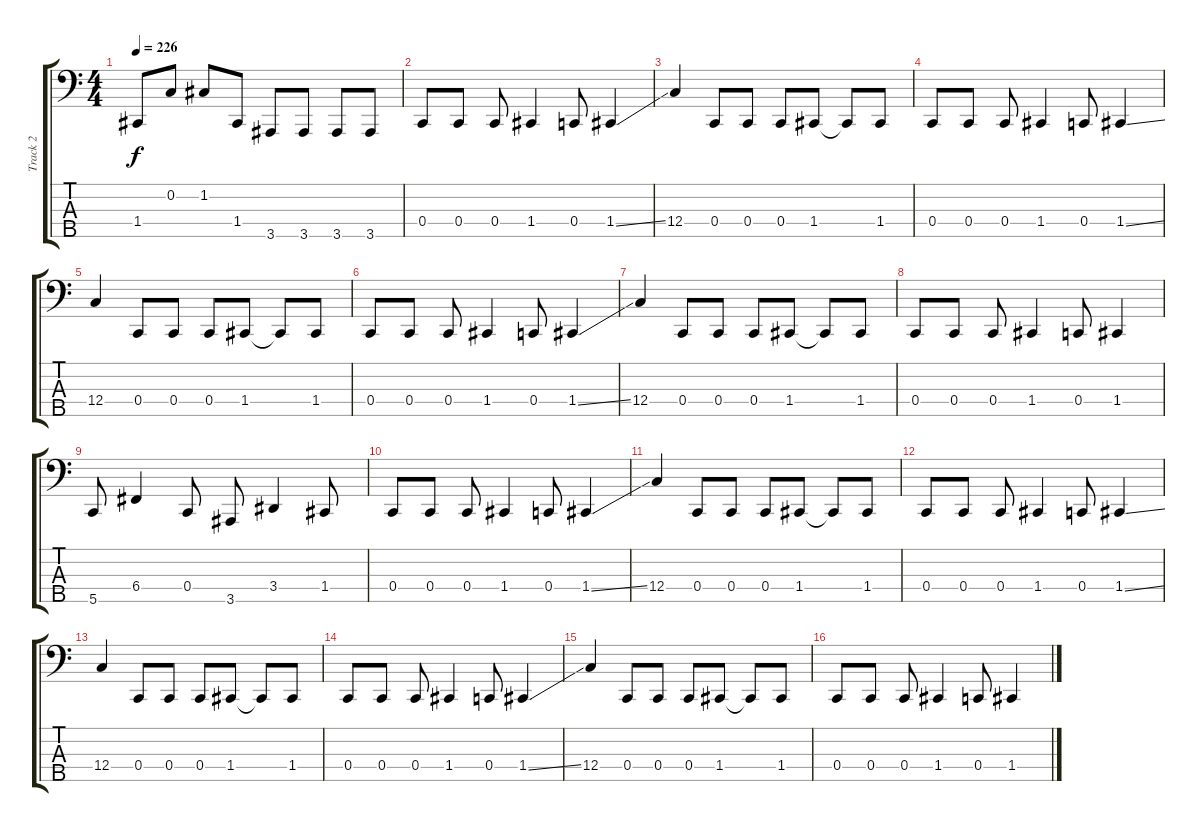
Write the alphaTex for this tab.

\track ("Track 2" "Track 2") {instrument electricbasspick}
\staff {score tabs}
\tuning (F2 C2 G1 C1 G0) {hide}
\ts (4 4)
\tempo 226
\clef f4
\ks c
1.4.8{dy f} 0.2.8 1.2.8 1.4.8 3.5.8 3.5.8 3.5.8 3.5.8 |
0.4.8 0.4.8 0.4.8 1.4.4 0.4.8 1.4{ss}.4 |
12.4.4 0.4.8 0.4.8 0.4.8 1.4.8 1.4{t}.8 1.4.8 |
0.4.8 0.4.8 0.4.8 1.4.4 0.4.8 1.4{ss}.4 |
12.4.4 0.4.8 0.4.8 0.4.8 1.4.8 1.4{t}.8 1.4.8 |
0.4.8 0.4.8 0.4.8 1.4.4 0.4.8 1.4{ss}.4 |
12.4.4 0.4.8 0.4.8 0.4.8 1.4.8 1.4{t}.8 1.4.8 |
0.4.8 0.4.8 0.4.8 1.4.4 0.4.8 1.4.4 |
5.5.8 6.4.4 0.4.8 3.5.8 3.4.4 1.4.8 |
0.4.8 0.4.8 0.4.8 1.4.4 0.4.8 1.4{ss}.4 |
12.4.4 0.4.8 0.4.8 0.4.8 1.4.8 1.4{t}.8 1.4.8 |
0.4.8 0.4.8 0.4.8 1.4.4 0.4.8 1.4{ss}.4 |
12.4.4 0.4.8 0.4.8 0.4.8 1.4.8 1.4{t}.8 1.4.8 |
0.4.8 0.4.8 0.4.8 1.4.4 0.4.8 1.4{ss}.4 |
12.4.4 0.4.8 0.4.8 0.4.8 1.4.8 1.4{t}.8 1.4.8 |
0.4.8 0.4.8 0.4.8 1.4.4 0.4.8 1.4.4
